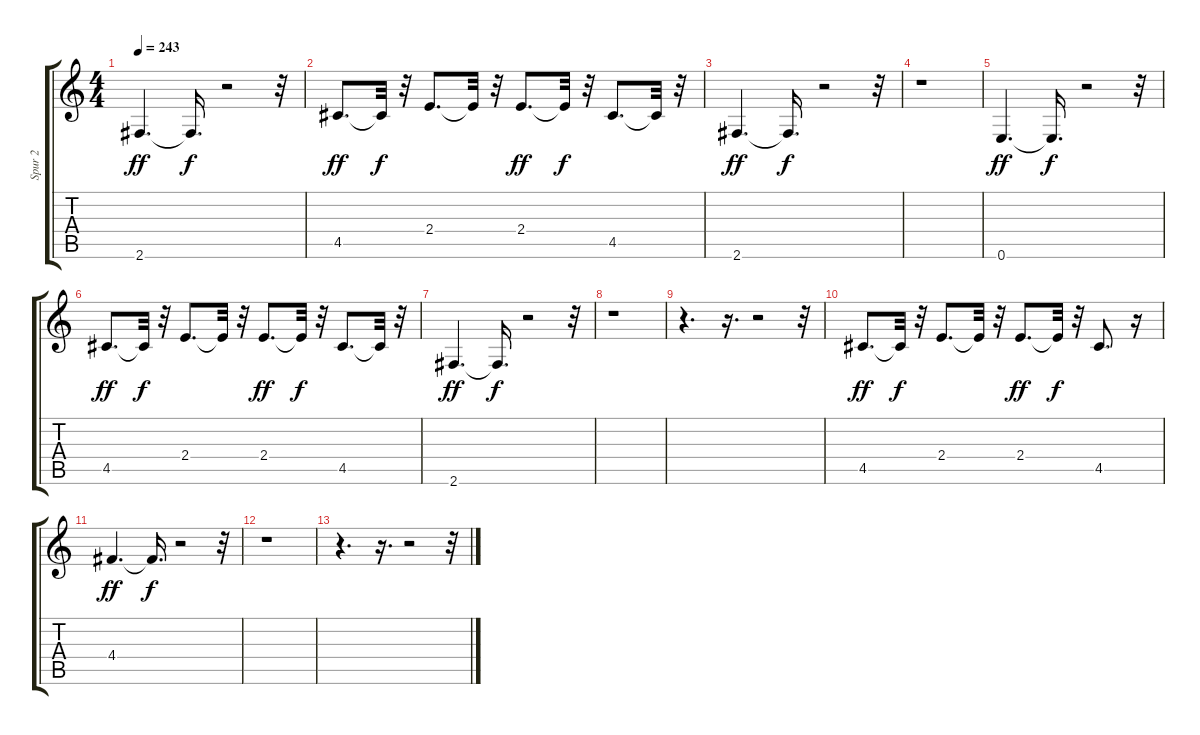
\track ("Spur 2" "Spur 2") {instrument electricbassfinger}
\staff {score tabs}
\tuning (E4 B3 G3 D3 A2 E2) {hide}
\ts (4 4)
\tempo 243
\clef g2
\ks c
2.6.4{d dy ff} 2.6{t}.16{d dy f} r.2 r.32 |
4.5.8{d dy ff} 4.5{t}.32{dy f} r.32 2.4.8{d} 2.4{t}.32 r.32 2.4.8{d dy ff} 2.4{t}.32{dy f} r.32 4.5.8{d} 4.5{t}.32 r.32 |
2.6.4{d dy ff} 2.6{t}.16{d dy f} r.2 r.32 |
r.1 |
0.6.4{d dy ff} 0.6{t}.16{d dy f} r.2 r.32 |
4.5.8{d dy ff} 4.5{t}.32{dy f} r.32 2.4.8{d} 2.4{t}.32 r.32 2.4.8{d dy ff} 2.4{t}.32{dy f} r.32 4.5.8{d} 4.5{t}.32 r.32 |
2.6.4{d dy ff} 2.6{t}.16{d dy f} r.2 r.32 |
r.1 |
r.4{d} r.16{d} r.2 r.32 |
4.5.8{d dy ff} 4.5{t}.32{dy f} r.32 2.4.8{d} 2.4{t}.32 r.32 2.4.8{d dy ff} 2.4{t}.32{dy f} r.32 4.5.8{d} r.16 |
4.4.4{d dy ff} 4.4{t}.16{d dy f} r.2 r.32 |
r.1 |
r.4{d} r.16{d} r.2 r.32
